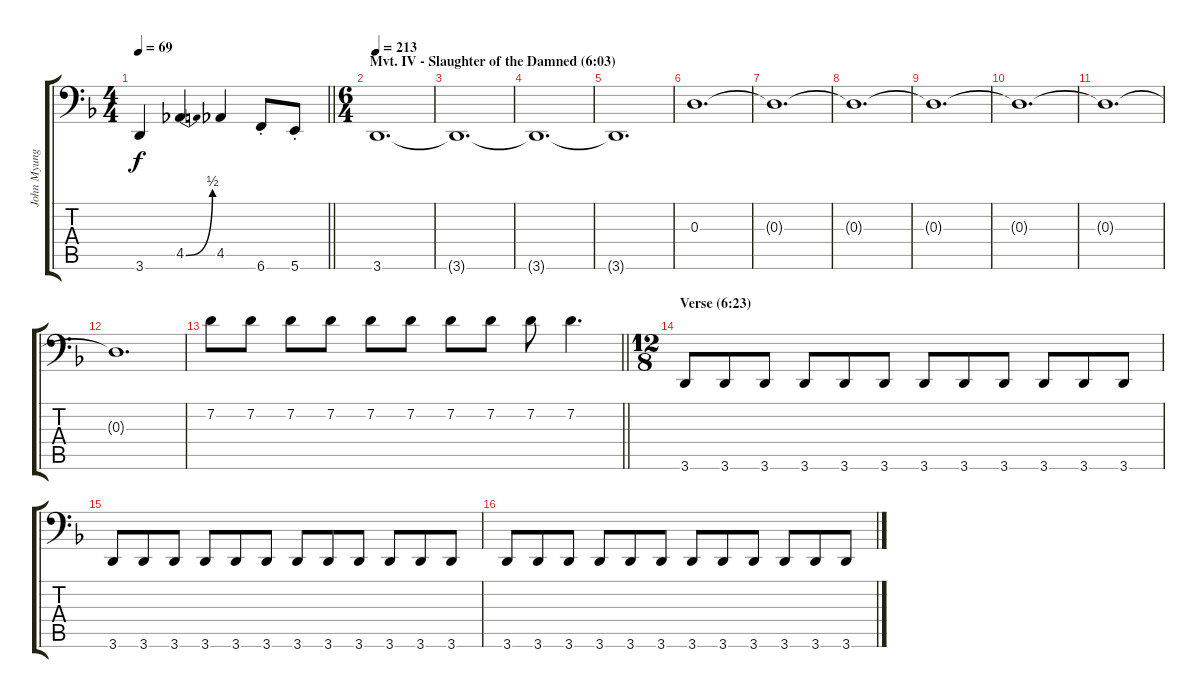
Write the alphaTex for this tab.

\track ("John Myung Bass" "John Myung") {instrument electricbassfinger}
\staff {score tabs}
\tuning (C3 G2 D2 A1 E1 B0) {hide}
\ts (4 4)
\tempo 69
\clef f4
\barLineRight lightlight
\ks dminor
3.6.4{dy f} 4.5{be (bend 0 0 60 2)}.4 4.5.4 6.6{st}.8 5.6{st}.8 |
\ts (6 4)
\section ("" "Mvt. IV - Slaughter of the Damned (6:03)")
\tempo 213
3.6.1{d} |
3.6{t}.1{d} |
3.6{t}.1{d} |
3.6{t}.1{d} |
0.3.1{d} |
0.3{t}.1{d} |
0.3{t}.1{d} |
0.3{t}.1{d} |
0.3{t}.1{d} |
0.3{t}.1{d} |
0.3{t}.1{d} |
\barLineRight lightlight
7.2.8 7.2.8 7.2.8 7.2.8 7.2.8 7.2.8 7.2.8 7.2.8 7.2.8 7.2.4{d} |
\ts (12 8)
\section ("" "Verse (6:23)")
3.6.8 3.6.8 3.6.8 3.6.8 3.6.8 3.6.8 3.6.8 3.6.8 3.6.8 3.6.8 3.6.8 3.6.8 |
3.6.8 3.6.8 3.6.8 3.6.8 3.6.8 3.6.8 3.6.8 3.6.8 3.6.8 3.6.8 3.6.8 3.6.8 |
3.6.8 3.6.8 3.6.8 3.6.8 3.6.8 3.6.8 3.6.8 3.6.8 3.6.8 3.6.8 3.6.8 3.6.8
